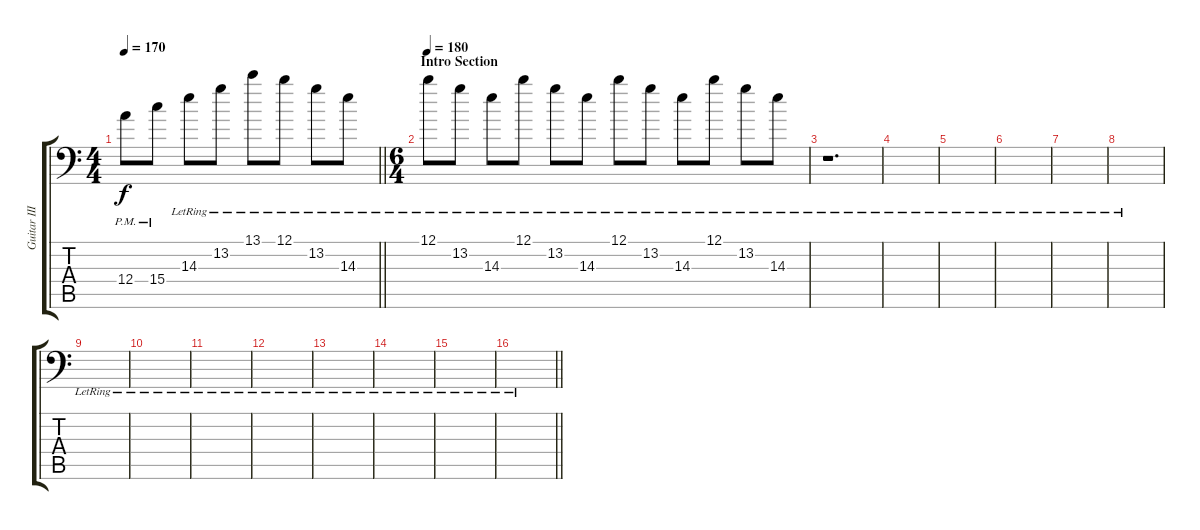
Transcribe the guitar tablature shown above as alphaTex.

\track ("Guitar III" "Guitar III") {instrument distortionguitar}
\staff {score tabs}
\tuning (B3 Gb3 D3 A2 E2 A1) {hide}
\ts (4 4)
\tempo 170
\clef f4
\barLineRight lightlight
\ks c
12.4{pm}.8{dy f} 15.4{pm}.8 14.3{lr}.8 13.2{lr}.8 13.1{lr}.8 12.1{lr}.8 13.2{lr}.8 14.3{lr}.8 |
\ts (6 4)
\section ("" "Intro Section")
\tempo 180
12.1{lr}.8 13.2{lr}.8 14.3{lr}.8 12.1{lr}.8 13.2{lr}.8 14.3{lr}.8 12.1{lr}.8 13.2{lr}.8 14.3{lr}.8 12.1{lr}.8 13.2{lr}.8 14.3{lr}.8 |
r.1{d} |
|
|
|
|
|
|
|
|
|
|
|
|
\barLineRight lightlight
